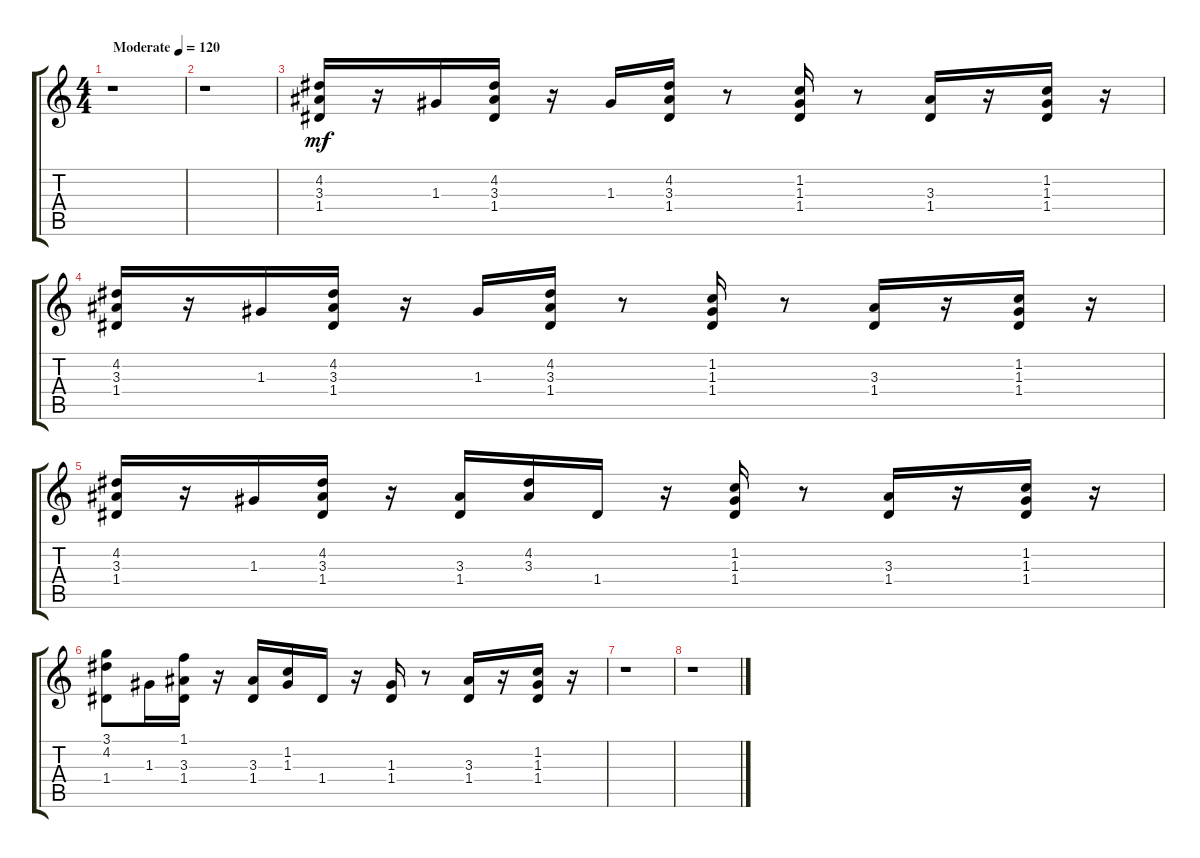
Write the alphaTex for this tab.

\track "" {instrument electricguitarclean}
\staff {score tabs}
\tuning (E4 B3 G3 D3 A2 E2) {hide}
\ts (4 4)
\tempo (120 "Moderate")
\tempo 126
\tempo (120 "Moderate")
\clef g2
\ks c
r.1{dy mf instrument electricguitarclean} |
r.1 |
(4.2 3.3 1.4).16 r.16 1.3.16 (4.2 3.3 1.4).16 r.16 1.3.16 (4.2 3.3 1.4).16 r.8 (1.2 1.3 1.4).16 r.8 (3.3 1.4).16 r.16 (1.2 1.3 1.4).16 r.16 |
(4.2 3.3 1.4).16 r.16 1.3.16 (4.2 3.3 1.4).16 r.16 1.3.16 (4.2 3.3 1.4).16 r.8 (1.2 1.3 1.4).16 r.8 (3.3 1.4).16 r.16 (1.2 1.3 1.4).16 r.16 |
(4.2 3.3 1.4).16 r.16 1.3.16 (4.2 3.3 1.4).16 r.16 (3.3 1.4).16 (4.2 3.3).16 1.4.16 r.16 (1.2 1.3 1.4).16 r.8 (3.3 1.4).16 r.16 (1.2 1.3 1.4).16 r.16 |
(3.1 4.2 1.4).8 1.3.16 (1.1 3.3 1.4).16 r.16 (3.3 1.4).16 (1.2 1.3).16 1.4.16 r.16 (1.3 1.4).16 r.8 (3.3 1.4).16 r.16 (1.2 1.3 1.4).16 r.16 |
r.1 |
r.1
